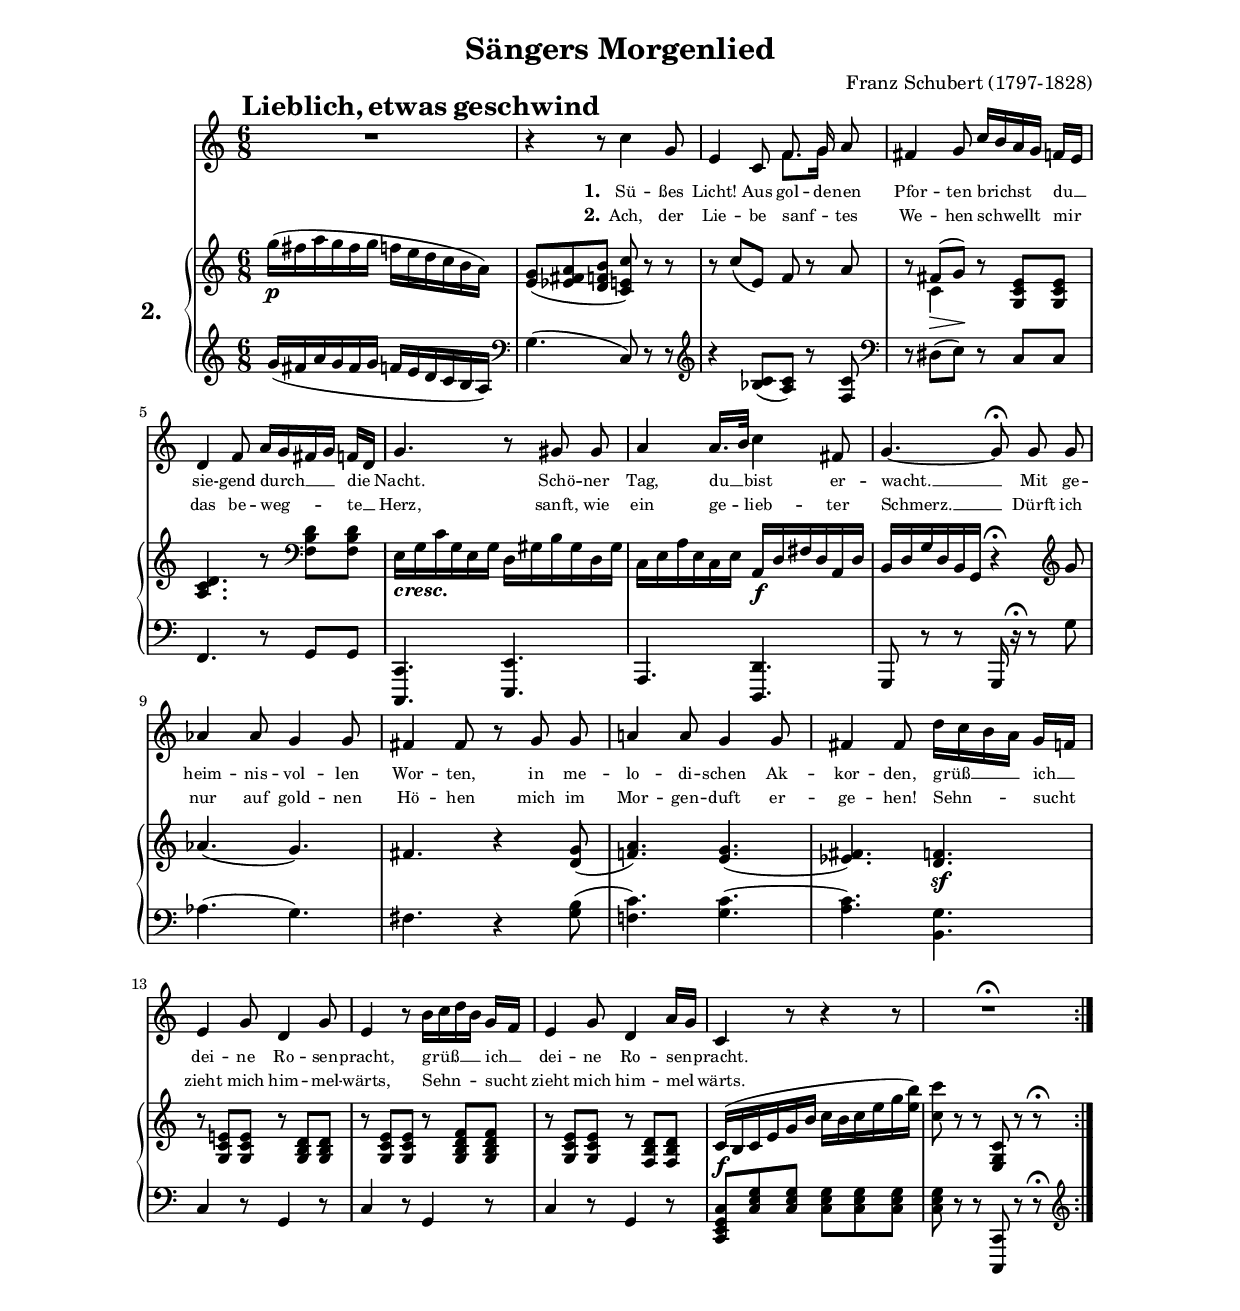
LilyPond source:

\header {
    title = "Sängers Morgenlied"
    composer = "Franz Schubert (1797-1828)"
    date = "27. Februar 1815"
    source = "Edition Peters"
    editor = "Paul Losse"
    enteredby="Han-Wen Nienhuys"
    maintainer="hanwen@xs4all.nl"

    texidoc = "The source is a rather tightly set Peters in Edition is
    a heavy font. The Peters edition (4622c) was `herausgegeben' by
    Paul Losse, whose name also appears on a 1956 edition of some
    other music. Strictly speaking, his edititorial enhancements will
    not be in the PD - but I am assuming there are no notable ones in
    this small piece.

    The original compresses the entire music onto a single page, in 4
    systems.  Lily does so too if you tune down spacing-increment, but
    chooses line breaks differently.

    Further manual tweaks: the slur in measure 12 has been flattened
manually. The beam in measure 3, left-hand, technically is wrong, but
has been added following the original. The crescendo in measure 4 has
been lowered

"

}

\version "2.6.0"
manuscriptBreak = { \break }



#(set-global-staff-size (/ (* 5.8 72.27) 25.4))

\paper  {
%#(set-global-staff-size (* 5.8 mm))
    linewidth = #(* mm 160)
    indent = 8\mm
    interscoreline = 2.\mm
    betweensystemspace = 15\mm
    raggedbottom = ##t 
    }

modernAccidentals = {
  \set Staff.extraNatural =  ##f
  \set Staff.autoAccidentals =  #'(Staff (same-octave . 1) (any-octave . 0))
  \set Staff.autoCautionaries =  #'()  
}


melody =    \relative c'' \repeat volta 2 \context Voice = "singer" {
    \time 6/8
    \autoBeamOff
    s1*0^\markup { \bold \large\bigger\bigger { \hspace #-3.0 Lieblich, etwas geschwind } }
  R2.
  r4 r8 c4 g8 |
  e4 c8
    <<
	\new Voice { \stemUp f8. g16 }
	{ \stemDown f8.[ g16] } >> \stemNeutral a8 |
  fis4  g8 c16[ b a g] f[ e] |
  d4 f8 a16[ g fis g] f[ d] |
  g4. r8 gis gis |
  a4 a16.[ b32] c4 fis,8 |
  g4.~ g8-\fermata g8 g |
  as4 as8 g4 g8 |
  fis4 fis8 r8 g g  |
  a!4 a8 g4 g8 |
  fis4 fis8 d'16[ c b a] g[ f] |
  e4 g8 d4 g8 e4 r8 b'16[ c d b] g[ f] |
  e4 g8 d4 a'16[ g] |
  c,4 r8 r4 r8 |

    % TODO : make \fermata work. 
  R2.^\fermataMarkup 
}


ignoreMelisma =	\set ignoreMelismata = ##t
ignoreMelismaOff = \unset ignoreMelismata 


firstVerse = \lyricmode {
    \set stanza = "1."
    
    Sü -- ßes Licht! Aus
    \ignoreMelisma
    gol --
    \ignoreMelismaOff

    de -- nen  Pfor -- ten brichst du __ \manuscriptBreak | 
    sie -- gend durch __ die Nacht. Schö -- ner Tag, du __ bist er -- wacht. __ Mit ge -- |
    \manuscriptBreak
    heim -- nis -- vol -- len Wor -- ten, in me -- lo -- di -- schen Ak -- kor -- den, grüß __ ich __ \manuscriptBreak |
    dei -- ne Ro -- sen -- pracht, grüß __ ich __ dei -- ne Ro -- sen -- pracht. 
    }

secondVerse = \lyricmode {
    \set stanza = "2."
    Ach, der Lie -- be sanf
    -- tes We -- hen schwellt mir |
    das be -- weg -- te __ Herz, sanft, wie ein ge -- lieb -- ter Schmerz. __ Dürft ich | 
    nur auf gold -- nen Hö -- hen mich im Mor -- gen -- duft er -- ge -- hen! Sehn -- sucht |
    zieht mich him -- mel -- wärts, Sehn -- sucht zieht mich him -- mel -- wärts.
    }

pianoRH =  \relative c''' \repeat volta 2 {
    #(set-accidental-style 'modern)
    g16(_\p fis a g fis g f e d c b a ) | 
    <g e>8( <es fis a> <d f b> <c e c'>) r8 r | 
    r8 c'( e,) f r a |
    \once \override DynamicLineSpanner   #'padding =#3
    r8 << { s8 s8 }  << { fis(\> g)\!
			    } \\ { c,4 } >> >> r8 <e c g> <e c g> |
    <d c a>4. r8 \clef bass  <d b f> <d b f> |
    e,16_" "_\markup { \bold\italic cresc. } g c g e g d gis b gis d gis |
    c, e a e c e a,-\f d fis d a d |
    b d g  d b g r4\fermata \clef treble g''8 |
    as4.( g 4.) | fis4. r4 <d g>8 ( |
    <f a>4.) <e g>4.( <es fis> ) <d f>\sf |
    r8 <e c g> <e c g> r <d b g > <d b g> |
    r <e c g> <e c g> r <f d b g> <f d b g> |
    r <e c g> <e c g> r <d b f> <d b f> |
    c16(_\f b c e g b c b c e g <e b'>) |
    <c c'>8 r r <c, g e>8 r r\fermata |  
}

pianoLH =  \relative c'' \repeat volta 2 {
    #(set-accidental-style 'modern)
    g16( fis a g fis g f e d c b a) | 
    \clef bass g4.( c,8) r r
    \clef treble r4 <bes' c>8([ <a c>)] r <f c'> |
    \clef bass r8 dis( e) r c c |
    f,4. r8 g g |
    <c, c,>4. <e e,>4. |
    a,4. <d d,>4. |
    g,8 r r g16 r16\fermata r8 g''8 |
    as4.( g ) |
    fis r4 <g b>8( |
    <f c'>4.)

    \once \override Slur  #'height-limit = #1.0

    <g c>4.( | <a c>4.) <g b,> |
    c,4 r8 g4 r8 |
    c4 r8 g4 r8 |
    c4 r8 g4 r8 |
    <c g e c>8 <c e g> <c e g>     <c e g> <c e g> <c e g> |
    <c e g> r r <c, c,>8 r r\fermata \clef treble
    }

\book {
    \score {
	<< \time 6/8
	   \new Staff <<
	       \context Staff #(set-accidental-style 'modern)
	       \melody >>
	   \lyricsto "singer" \new Lyrics \firstVerse
	   \lyricsto "singer" \new Lyrics \secondVerse
	   \new PianoStaff << 
	       \set PianoStaff.instrument = \markup {
		   \bold
		   \bigger\bigger\bigger\bigger \huge "2.  " }
	       \new Staff \pianoRH
	       \new Staff \pianoLH
	   >> 
       >>

	\layout {
	    \context {
		\Lyrics
		minimumVerticalExtent = #'(-0.5 . 2.5)
		\override LyricText #'font-size = #-1
	    }
	    \context {
		\Score
		\override Beam #'thickness = #0.55
		\override SpacingSpanner #'spacing-increment = #1.0
		\override Slur #'height-limit = #1.5
	    }
	    \context {
		\PianoStaff
		\override VerticalAlignment #'forced-distance = #10
	    }
	}
	\midi {
	    \tempo 4 = 70
	}
    }
}

